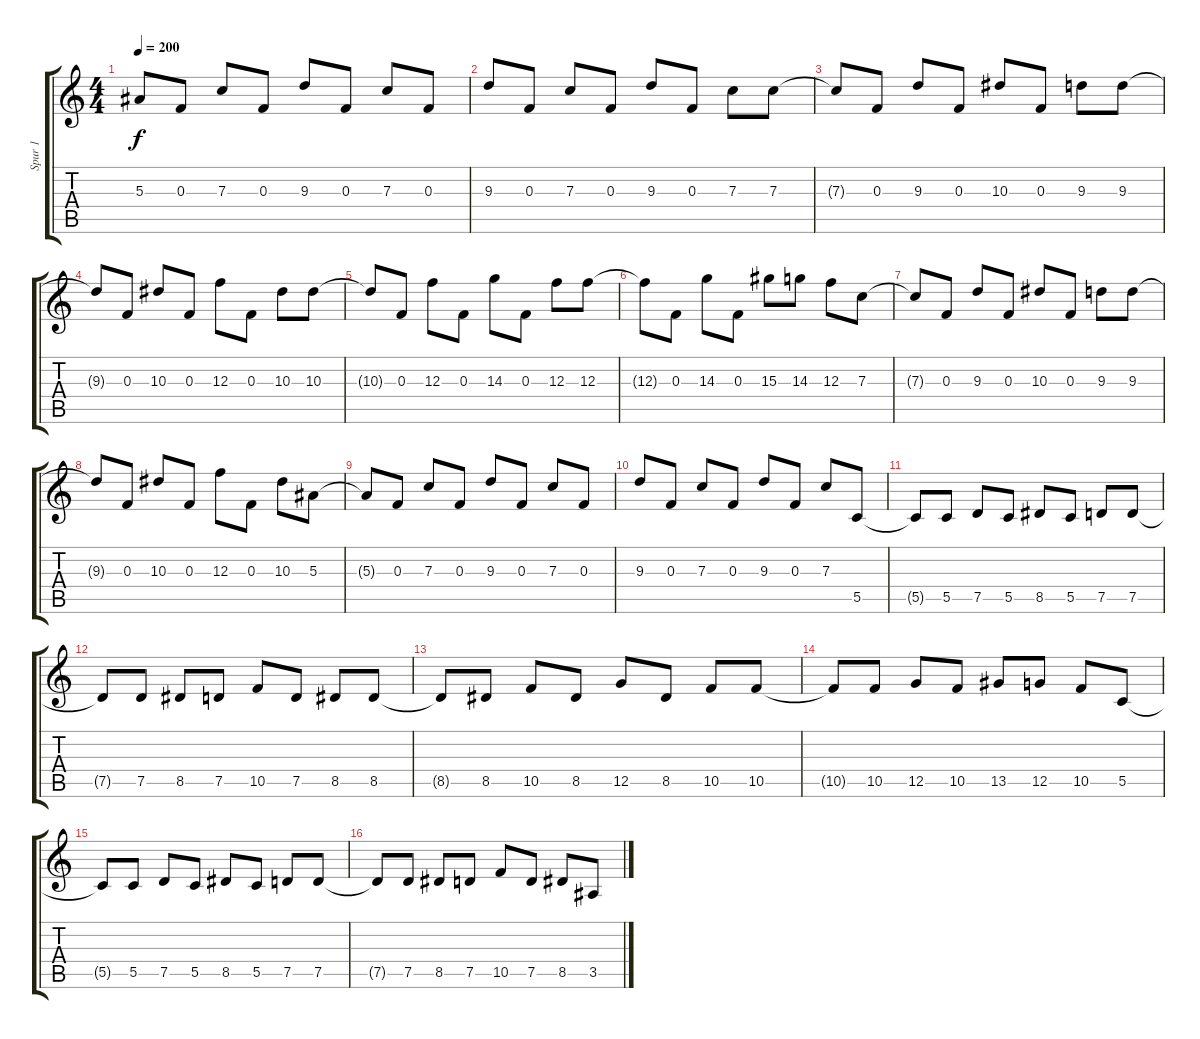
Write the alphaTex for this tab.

\track ("Spur 1" "Spur 1") {instrument distortionguitar}
\staff {score tabs}
\tuning (D4 A3 F3 C3 G2 C2) {hide}
\ts (4 4)
\tempo 200
\clef g2
\ks c
5.3{t}.8{dy f} 0.3.8 7.3.8 0.3.8 9.3.8 0.3.8 7.3.8 0.3.8 |
9.3.8 0.3.8 7.3.8 0.3.8 9.3.8 0.3.8 7.3.8 7.3.8 |
7.3{t}.8 0.3.8 9.3.8 0.3.8 10.3.8 0.3.8 9.3.8 9.3.8 |
9.3{t}.8 0.3.8 10.3.8 0.3.8 12.3.8 0.3.8 10.3.8 10.3.8 |
10.3{t}.8 0.3.8 12.3.8 0.3.8 14.3.8 0.3.8 12.3.8 12.3.8 |
12.3{t}.8 0.3.8 14.3.8 0.3.8 15.3.8 14.3.8 12.3.8 7.3.8 |
7.3{t}.8 0.3.8 9.3.8 0.3.8 10.3.8 0.3.8 9.3.8 9.3.8 |
9.3{t}.8 0.3.8 10.3.8 0.3.8 12.3.8 0.3.8 10.3.8 5.3.8 |
5.3{t}.8 0.3.8 7.3.8 0.3.8 9.3.8 0.3.8 7.3.8 0.3.8 |
9.3.8 0.3.8 7.3.8 0.3.8 9.3.8 0.3.8 7.3.8 5.5.8 |
5.5{t}.8 5.5.8 7.5.8 5.5.8 8.5.8 5.5.8 7.5.8 7.5.8 |
7.5{t}.8 7.5.8 8.5.8 7.5.8 10.5.8 7.5.8 8.5.8 8.5.8 |
8.5{t}.8 8.5.8 10.5.8 8.5.8 12.5.8 8.5.8 10.5.8 10.5.8 |
10.5{t}.8 10.5.8 12.5.8 10.5.8 13.5.8 12.5.8 10.5.8 5.5.8 |
5.5{t}.8 5.5.8 7.5.8 5.5.8 8.5.8 5.5.8 7.5.8 7.5.8 |
7.5{t}.8 7.5.8 8.5.8 7.5.8 10.5.8 7.5.8 8.5.8 3.5.8
